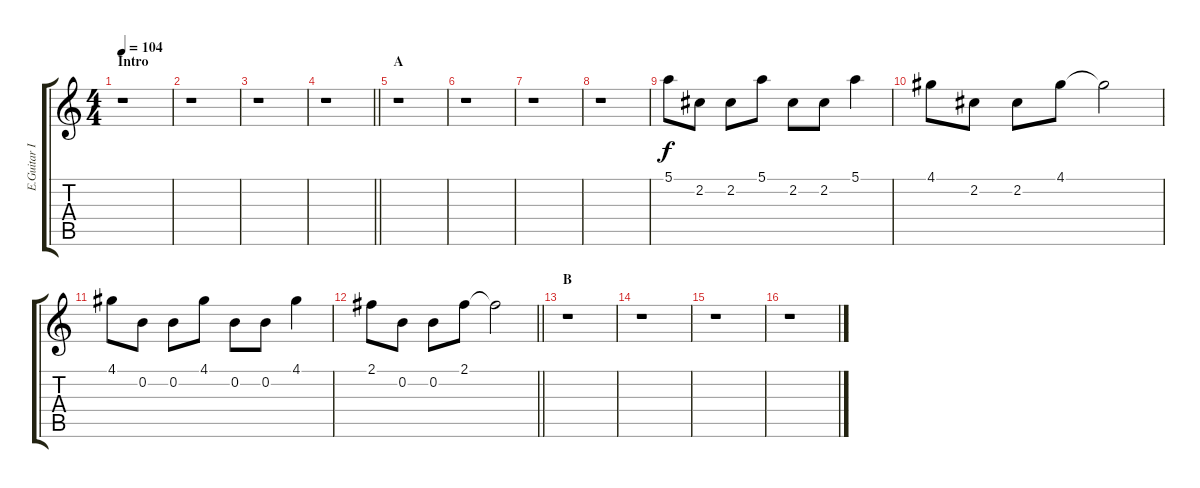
\track ("E.Guitar II" "E.Guitar I") {instrument electricguitarclean}
\staff {score tabs}
\tuning (E4 B3 G3 D3 A2 E2) {hide}
\ts (4 4)
\section ("" "Intro")
\tempo 104
\clef g2
\ks c
r.1{dy f instrument electricguitarclean} |
r.1 |
r.1 |
\barLineRight lightlight
r.1 |
\section ("" "A")
r.1 |
r.1 |
r.1 |
r.1 |
5.1.8 2.2.8 2.2.8 5.1.8 2.2.8 2.2.8 5.1.4 |
4.1.8 2.2.8 2.2.8 4.1.8 4.1{t}.2 |
4.1.8 0.2.8 0.2.8 4.1.8 0.2.8 0.2.8 4.1.4 |
\barLineRight lightlight
2.1.8 0.2.8 0.2.8 2.1.8 2.1{t}.2 |
\section ("" "B")
r.1 |
r.1 |
r.1 |
r.1
